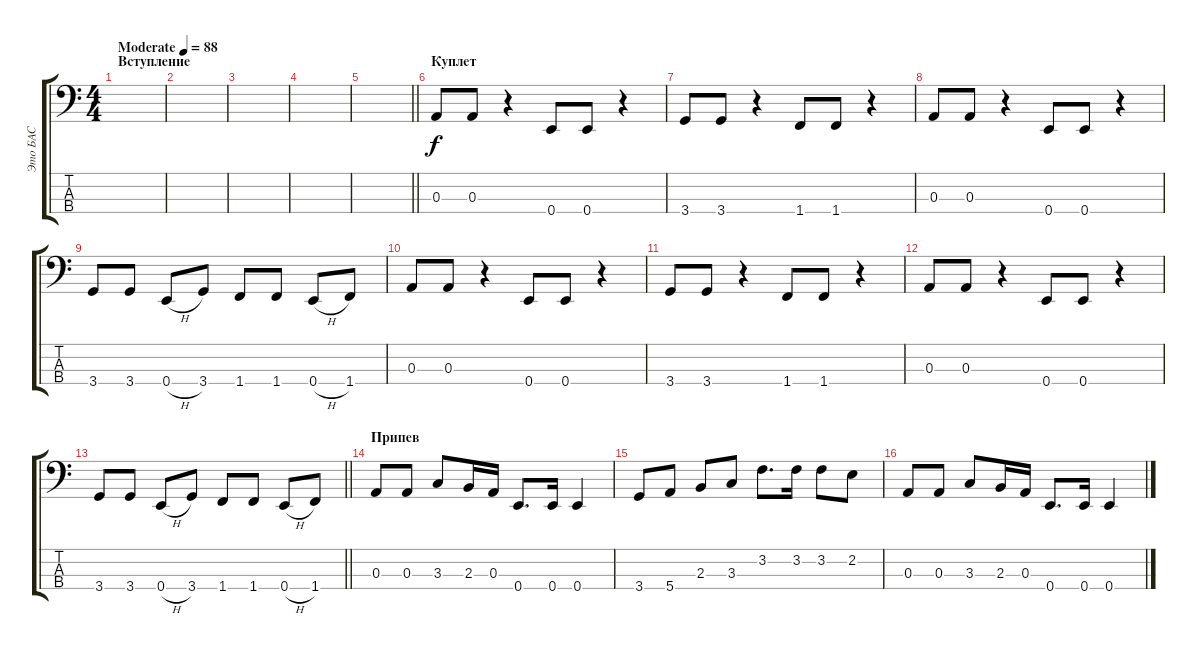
\track ("Это БАС" "Это БАС") {instrument electricbasspick}
\staff {score tabs}
\tuning (G2 D2 A1 E1) {hide}
\ts (4 4)
\section ("" "Вступление")
\tempo (88 "Moderate")
\clef f4
\ks c
|
|
|
|
\barLineRight lightlight
|
\section ("" "Куплет")
0.3.8 0.3.8 r.4 0.4.8 0.4.8 r.4 |
3.4.8 3.4.8 r.4 1.4.8 1.4.8 r.4 |
0.3.8 0.3.8 r.4 0.4.8 0.4.8 r.4 |
3.4.8 3.4.8 0.4{h}.8 3.4.8 1.4.8 1.4.8 0.4{h}.8 1.4.8 |
0.3.8 0.3.8 r.4 0.4.8 0.4.8 r.4 |
3.4.8 3.4.8 r.4 1.4.8 1.4.8 r.4 |
0.3.8 0.3.8 r.4 0.4.8 0.4.8 r.4 |
\barLineRight lightlight
3.4.8 3.4.8 0.4{h}.8 3.4.8 1.4.8 1.4.8 0.4{h}.8 1.4.8 |
\section ("" "Припев")
0.3.8 0.3.8 3.3.8 2.3.16 0.3.16 0.4.8{d} 0.4.16 0.4.4 |
3.4.8 5.4.8 2.3.8 3.3.8 3.2.8{d} 3.2.16 3.2.8 2.2.8 |
0.3.8 0.3.8 3.3.8 2.3.16 0.3.16 0.4.8{d} 0.4.16 0.4.4
